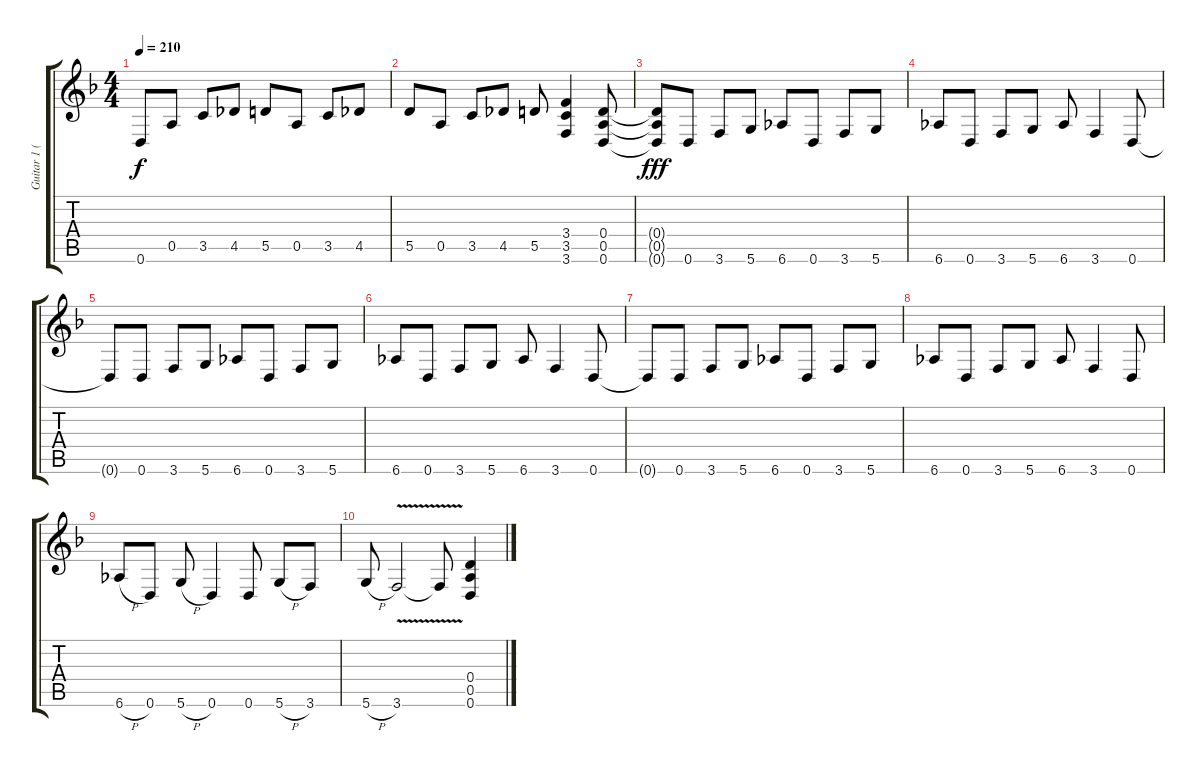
\track ("Guitar 1 (Dist.)" "Guitar 1 (") {instrument distortionguitar}
\staff {score tabs}
\tuning (E4 B3 G3 D3 A2 D2) {hide}
\ts (4 4)
\tempo 210
\clef g2
\ks f
0.6.8{dy f} 0.5.8 3.5.8 4.5.8 5.5.8 0.5.8 3.5.8 4.5.8 |
5.5.8 0.5.8 3.5.8 4.5.8 5.5.8 (3.4 3.5 3.6).4 (0.4 0.5 0.6).8 |
(0.4{t} 0.5{t} 0.6{t}).8{dy fff} 0.6.8 3.6.8 5.6.8 6.6.8 0.6.8 3.6.8 5.6.8 |
6.6.8 0.6.8 3.6.8 5.6.8 6.6.8 3.6.4 0.6.8 |
0.6{t}.8 0.6.8 3.6.8 5.6.8 6.6.8 0.6.8 3.6.8 5.6.8 |
6.6.8 0.6.8 3.6.8 5.6.8 6.6.8 3.6.4 0.6.8 |
0.6{t}.8 0.6.8 3.6.8 5.6.8 6.6.8 0.6.8 3.6.8 5.6.8 |
6.6.8 0.6.8 3.6.8 5.6.8 6.6.8 3.6.4 0.6.8 |
6.6{h}.8 0.6.8 5.6{h}.8 0.6.4 0.6.8 5.6{h}.8 3.6.8 |
5.6{h}.8 3.6{v}.2 3.6{t}.8 (0.4 0.5 0.6).4
